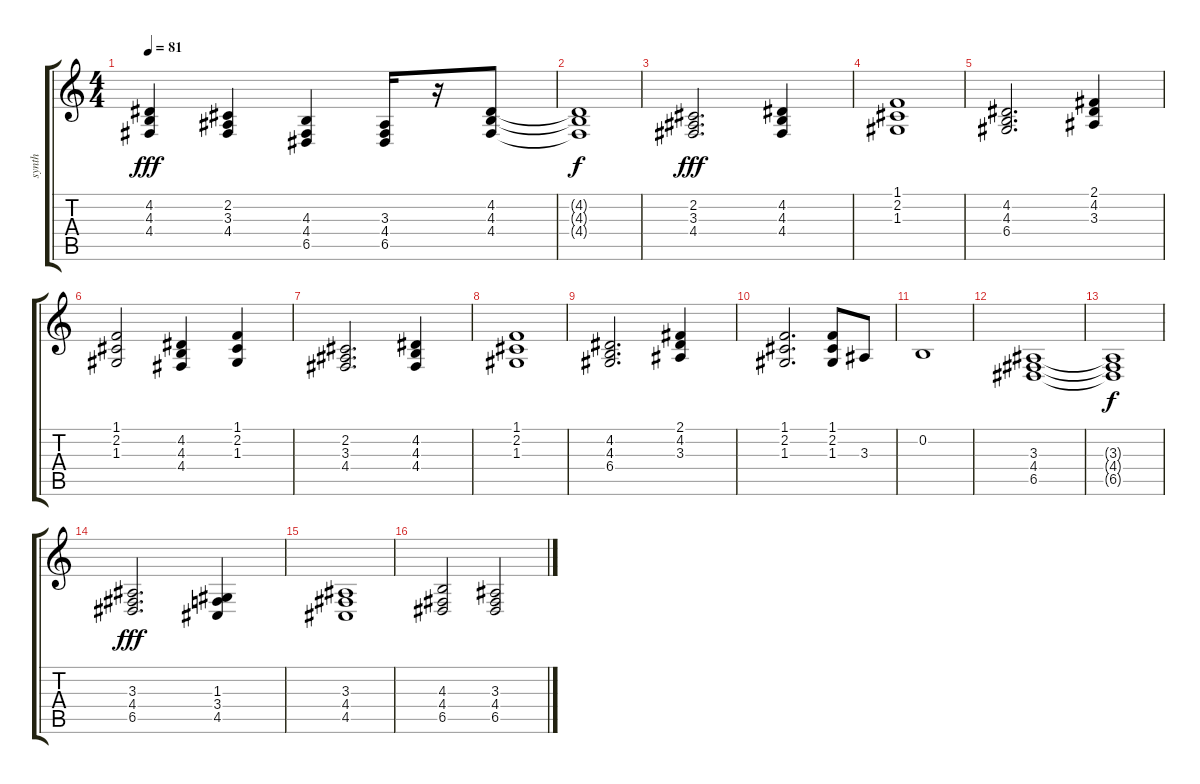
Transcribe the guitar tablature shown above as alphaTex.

\track ("synth   " "synth   ") {instrument synthstrings1}
\staff {score tabs}
\tuning (E4 B3 G3 D3 A2 E2) {hide}
\ts (4 4)
\tempo 81
\clef g2
\ks c
(4.2 4.3 4.4).4{dy fff} (2.2 3.3 4.4).4 (4.3 4.4 6.5).4 (3.3 4.4 6.5).16 r.16 (4.2 4.3 4.4).8 |
(4.2{t} 4.3{t} 4.4{t}).1{dy f} |
(2.2 3.3 4.4).2{d dy fff} (4.2 4.3 4.4).4 |
(1.1 2.2 1.3).1 |
(4.2 4.3 6.4).2{d} (2.1 4.2 3.3).4 |
(1.1 2.2 1.3).2 (4.2 4.3 4.4).4 (1.1 2.2 1.3).4 |
(2.2 3.3 4.4).2{d} (4.2 4.3 4.4).4 |
(1.1 2.2 1.3).1 |
(4.2 4.3 6.4).2{d} (2.1 4.2 3.3).4 |
(1.1 2.2 1.3).2{d} (1.1 2.2 1.3).8 3.3.8 |
0.2.1 |
(3.3 4.4 6.5).1 |
(3.3{t} 4.4{t} 6.5{t}).1{dy f} |
(3.3 4.4 6.5).2{d dy fff} (1.3 3.4 4.5).4 |
(3.3 4.4 4.5).1 |
(4.3 4.4 6.5).2 (3.3 4.4 6.5).2
